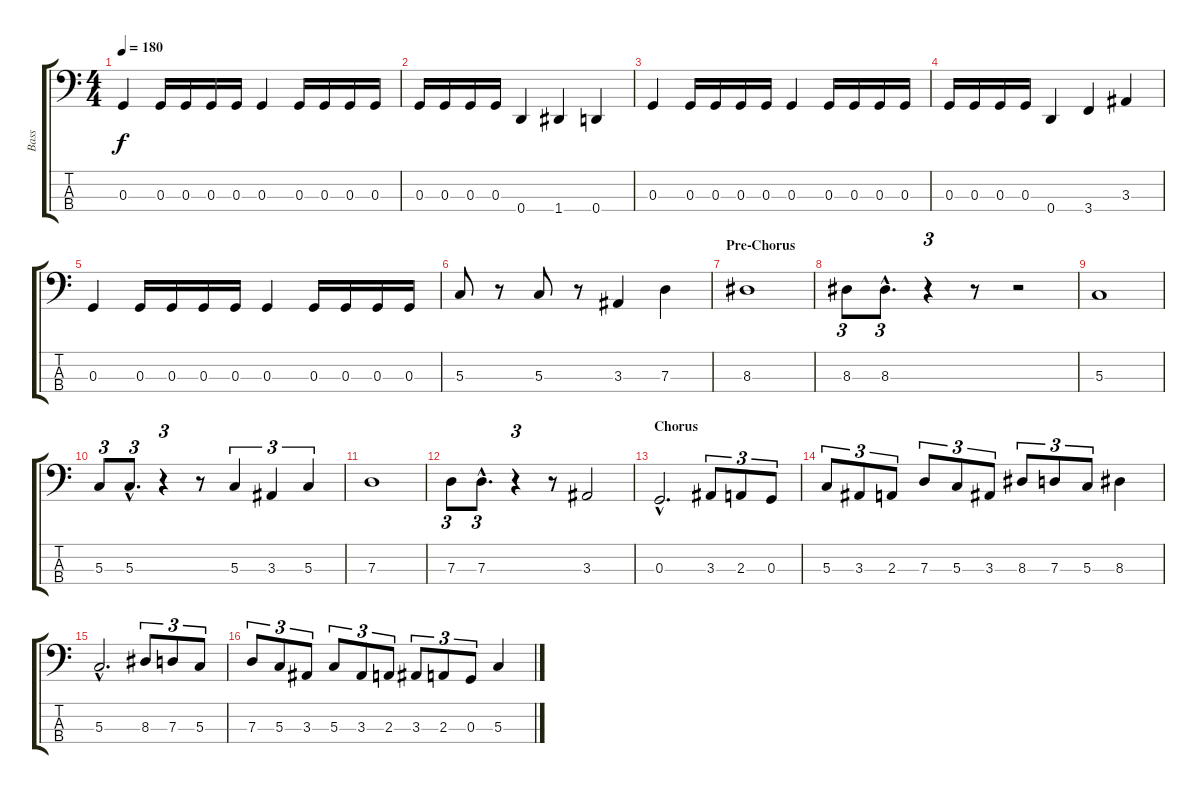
\track ("Bass" "Bass") {instrument electricbassfinger}
\staff {score tabs}
\tuning (F2 C2 G1 D1) {hide}
\ts (4 4)
\tempo 180
\clef f4
\ks c
0.3.4{dy f} 0.3.16 0.3.16 0.3.16 0.3.16 0.3.4 0.3.16 0.3.16 0.3.16 0.3.16 |
0.3.16 0.3.16 0.3.16 0.3.16 0.4.4 1.4.4 0.4.4 |
0.3.4 0.3.16 0.3.16 0.3.16 0.3.16 0.3.4 0.3.16 0.3.16 0.3.16 0.3.16 |
0.3.16 0.3.16 0.3.16 0.3.16 0.4.4 3.4.4 3.3.4 |
0.3.4 0.3.16 0.3.16 0.3.16 0.3.16 0.3.4 0.3.16 0.3.16 0.3.16 0.3.16 |
5.3.8 r.8 5.3.8 r.8 3.3.4 7.3.4 |
\section ("" "Pre-Chorus")
8.3.1 |
8.3.8{tu (3 2)} 8.3{hac}.8{d tu (3 2)} r.4{tu (3 2)} r.8 r.2 |
5.3.1 |
5.3.8{tu (3 2)} 5.3{hac}.8{d tu (3 2)} r.4{tu (3 2)} r.8 5.3.4{tu (3 2)} 3.3.4{tu (3 2)} 5.3.4{tu (3 2)} |
7.3.1 |
7.3.8{tu (3 2)} 7.3{hac}.8{d tu (3 2)} r.4{tu (3 2)} r.8 3.3.2 |
\section ("" "Chorus")
0.3{hac}.2{d} 3.3.8{tu (3 2)} 2.3.8{tu (3 2)} 0.3.8{tu (3 2)} |
5.3.8{tu (3 2)} 3.3.8{tu (3 2)} 2.3.8{tu (3 2)} 7.3.8{tu (3 2)} 5.3.8{tu (3 2)} 3.3.8{tu (3 2)} 8.3.8{tu (3 2)} 7.3.8{tu (3 2)} 5.3.8{tu (3 2)} 8.3.4 |
5.3{hac}.2{d} 8.3.8{tu (3 2)} 7.3.8{tu (3 2)} 5.3.8{tu (3 2)} |
7.3.8{tu (3 2)} 5.3.8{tu (3 2)} 3.3.8{tu (3 2)} 5.3.8{tu (3 2)} 3.3.8{tu (3 2)} 2.3.8{tu (3 2)} 3.3.8{tu (3 2)} 2.3.8{tu (3 2)} 0.3.8{tu (3 2)} 5.3.4
